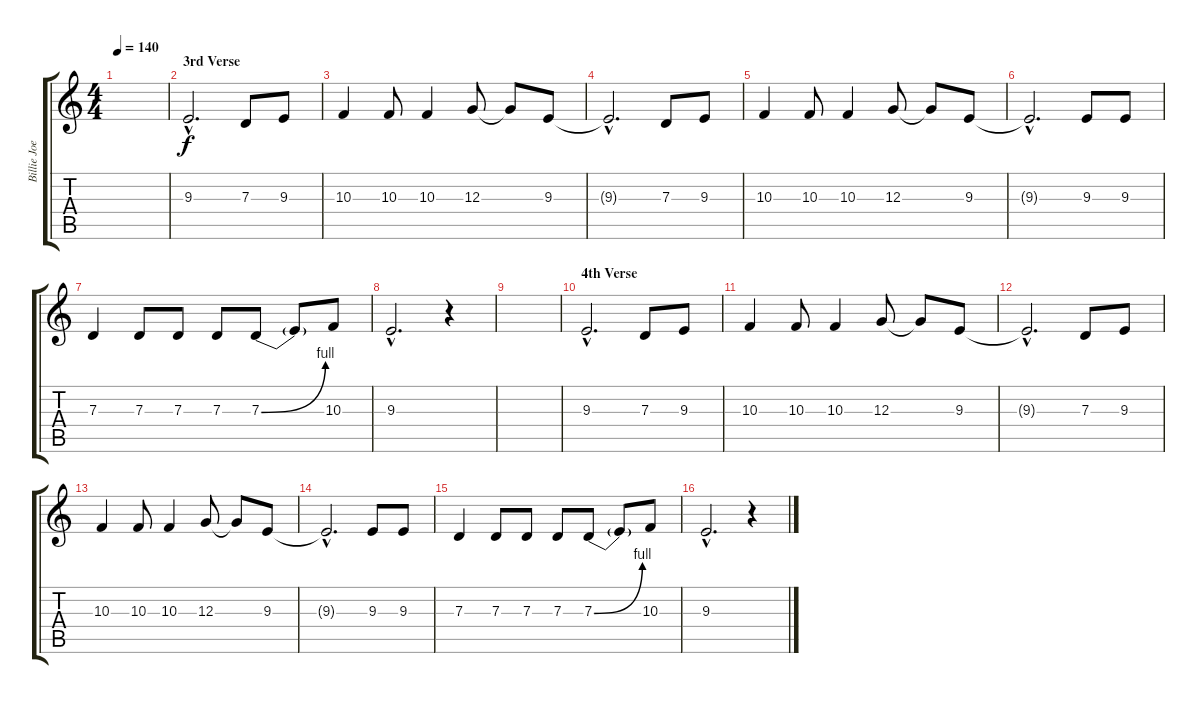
\track ("Billie Joe Armstrong (Vocals)" "Billie Joe") {instrument clarinet}
\staff {score tabs}
\tuning (E4 B3 G3 D3 A2 E2) {hide}
\ts (4 4)
\tempo 140
\clef g2
\ks c
|
\section ("" "3rd Verse")
9.3{hac}.2{d} 7.3.8 9.3.8 |
10.3.4 10.3.8 10.3.4 12.3.8 12.3{t}.8 9.3.8 |
9.3{hac t}.2{d} 7.3.8 9.3.8 |
10.3.4 10.3.8 10.3.4 12.3.8 12.3{t}.8 9.3.8 |
9.3{hac t}.2{d} 9.3.8 9.3.8 |
7.3.4 7.3.8 7.3.8 7.3.8 7.3{be (bend 0 0 60 4)}.8 7.3{t}.8 10.3.8 |
9.3{hac}.2{d} r.4 |
|
\section ("" "4th Verse")
9.3{hac}.2{d} 7.3.8 9.3.8 |
10.3.4 10.3.8 10.3.4 12.3.8 12.3{t}.8 9.3.8 |
9.3{hac t}.2{d} 7.3.8 9.3.8 |
10.3.4 10.3.8 10.3.4 12.3.8 12.3{t}.8 9.3.8 |
9.3{hac t}.2{d} 9.3.8 9.3.8 |
7.3.4 7.3.8 7.3.8 7.3.8 7.3{be (bend 0 0 60 4)}.8 7.3{t}.8 10.3.8 |
9.3{hac}.2{d} r.4
